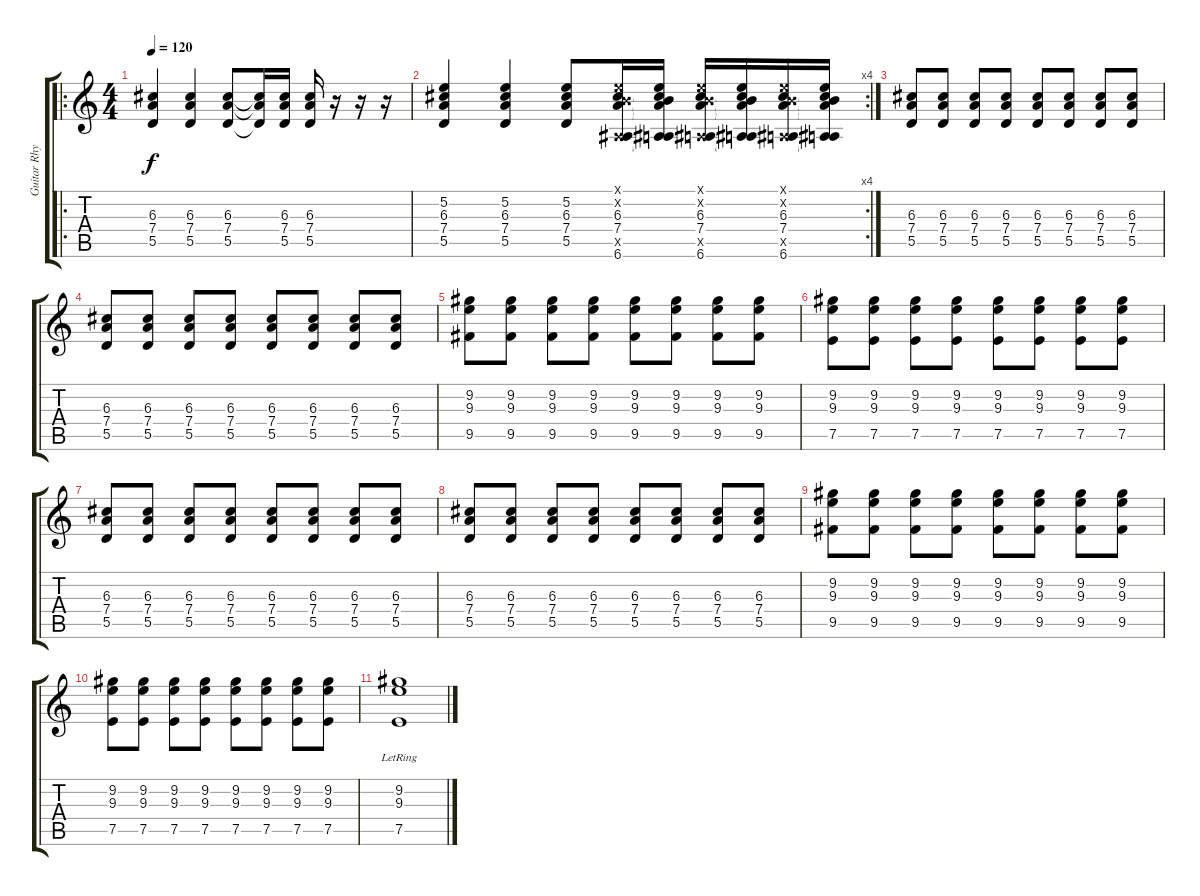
\track ("Guitar Rhythm" "Guitar Rhy") {instrument distortionguitar}
\staff {score tabs}
\tuning (E4 B3 G3 D3 A2 E2) {hide}
\ro
\ts (4 4)
\tempo 120
\clef g2
\ks c
(6.3 7.4 5.5).4{dy f} (6.3 7.4 5.5).4 (6.3 7.4 5.5).8 (6.3{t} 7.4{t} 5.5{t}).16 (6.3 7.4 5.5).16 (6.3 7.4 5.5).16 r.16 r.16 r.16 |
\rc 4
(5.2 6.3 7.4 5.5).4 (5.2 6.3 7.4 5.5).4 (5.2 6.3 7.4 5.5).8 (0.1{x} 0.2{x} 6.3 7.4 0.5{x} 6.6).16 (0.1{t} 0.2{t} 6.3{t} 7.4{t} 0.5{t} 6.6{t}).16 (0.1{x} 0.2{x} 6.3 7.4 0.5{x} 6.6).16 (0.1{t} 0.2{t} 6.3{t} 7.4{t} 0.5{t} 6.6{t}).16 (0.1{x} 0.2{x} 6.3 7.4 0.5{x} 6.6).16 (0.1{t} 0.2{t} 6.3{t} 7.4{t} 0.5{t} 6.6{t}).16 |
(6.3 7.4 5.5).8{instrument distortionguitar} (6.3 7.4 5.5).8 (6.3 7.4 5.5).8 (6.3 7.4 5.5).8 (6.3 7.4 5.5).8 (6.3 7.4 5.5).8 (6.3 7.4 5.5).8 (6.3 7.4 5.5).8 |
(6.3 7.4 5.5).8{instrument distortionguitar} (6.3 7.4 5.5).8 (6.3 7.4 5.5).8 (6.3 7.4 5.5).8 (6.3 7.4 5.5).8 (6.3 7.4 5.5).8 (6.3 7.4 5.5).8 (6.3 7.4 5.5).8 |
(9.2 9.3 9.5).8 (9.2 9.3 9.5).8 (9.2 9.3 9.5).8 (9.2 9.3 9.5).8 (9.2 9.3 9.5).8 (9.2 9.3 9.5).8 (9.2 9.3 9.5).8 (9.2 9.3 9.5).8 |
(9.2 9.3 7.5).8 (9.2 9.3 7.5).8 (9.2 9.3 7.5).8 (9.2 9.3 7.5).8 (9.2 9.3 7.5).8 (9.2 9.3 7.5).8 (9.2 9.3 7.5).8 (9.2 9.3 7.5).8 |
(6.3 7.4 5.5).8 (6.3 7.4 5.5).8 (6.3 7.4 5.5).8 (6.3 7.4 5.5).8 (6.3 7.4 5.5).8 (6.3 7.4 5.5).8 (6.3 7.4 5.5).8 (6.3 7.4 5.5).8 |
(6.3 7.4 5.5).8 (6.3 7.4 5.5).8 (6.3 7.4 5.5).8 (6.3 7.4 5.5).8 (6.3 7.4 5.5).8 (6.3 7.4 5.5).8 (6.3 7.4 5.5).8 (6.3 7.4 5.5).8 |
(9.2 9.3 9.5).8 (9.2 9.3 9.5).8 (9.2 9.3 9.5).8 (9.2 9.3 9.5).8 (9.2 9.3 9.5).8 (9.2 9.3 9.5).8 (9.2 9.3 9.5).8 (9.2 9.3 9.5).8 |
(9.2 9.3 7.5).8 (9.2 9.3 7.5).8 (9.2 9.3 7.5).8 (9.2 9.3 7.5).8 (9.2 9.3 7.5).8 (9.2 9.3 7.5).8 (9.2 9.3 7.5).8 (9.2 9.3 7.5).8 |
(9.2{lr} 9.3{lr} 7.5{lr}).1
